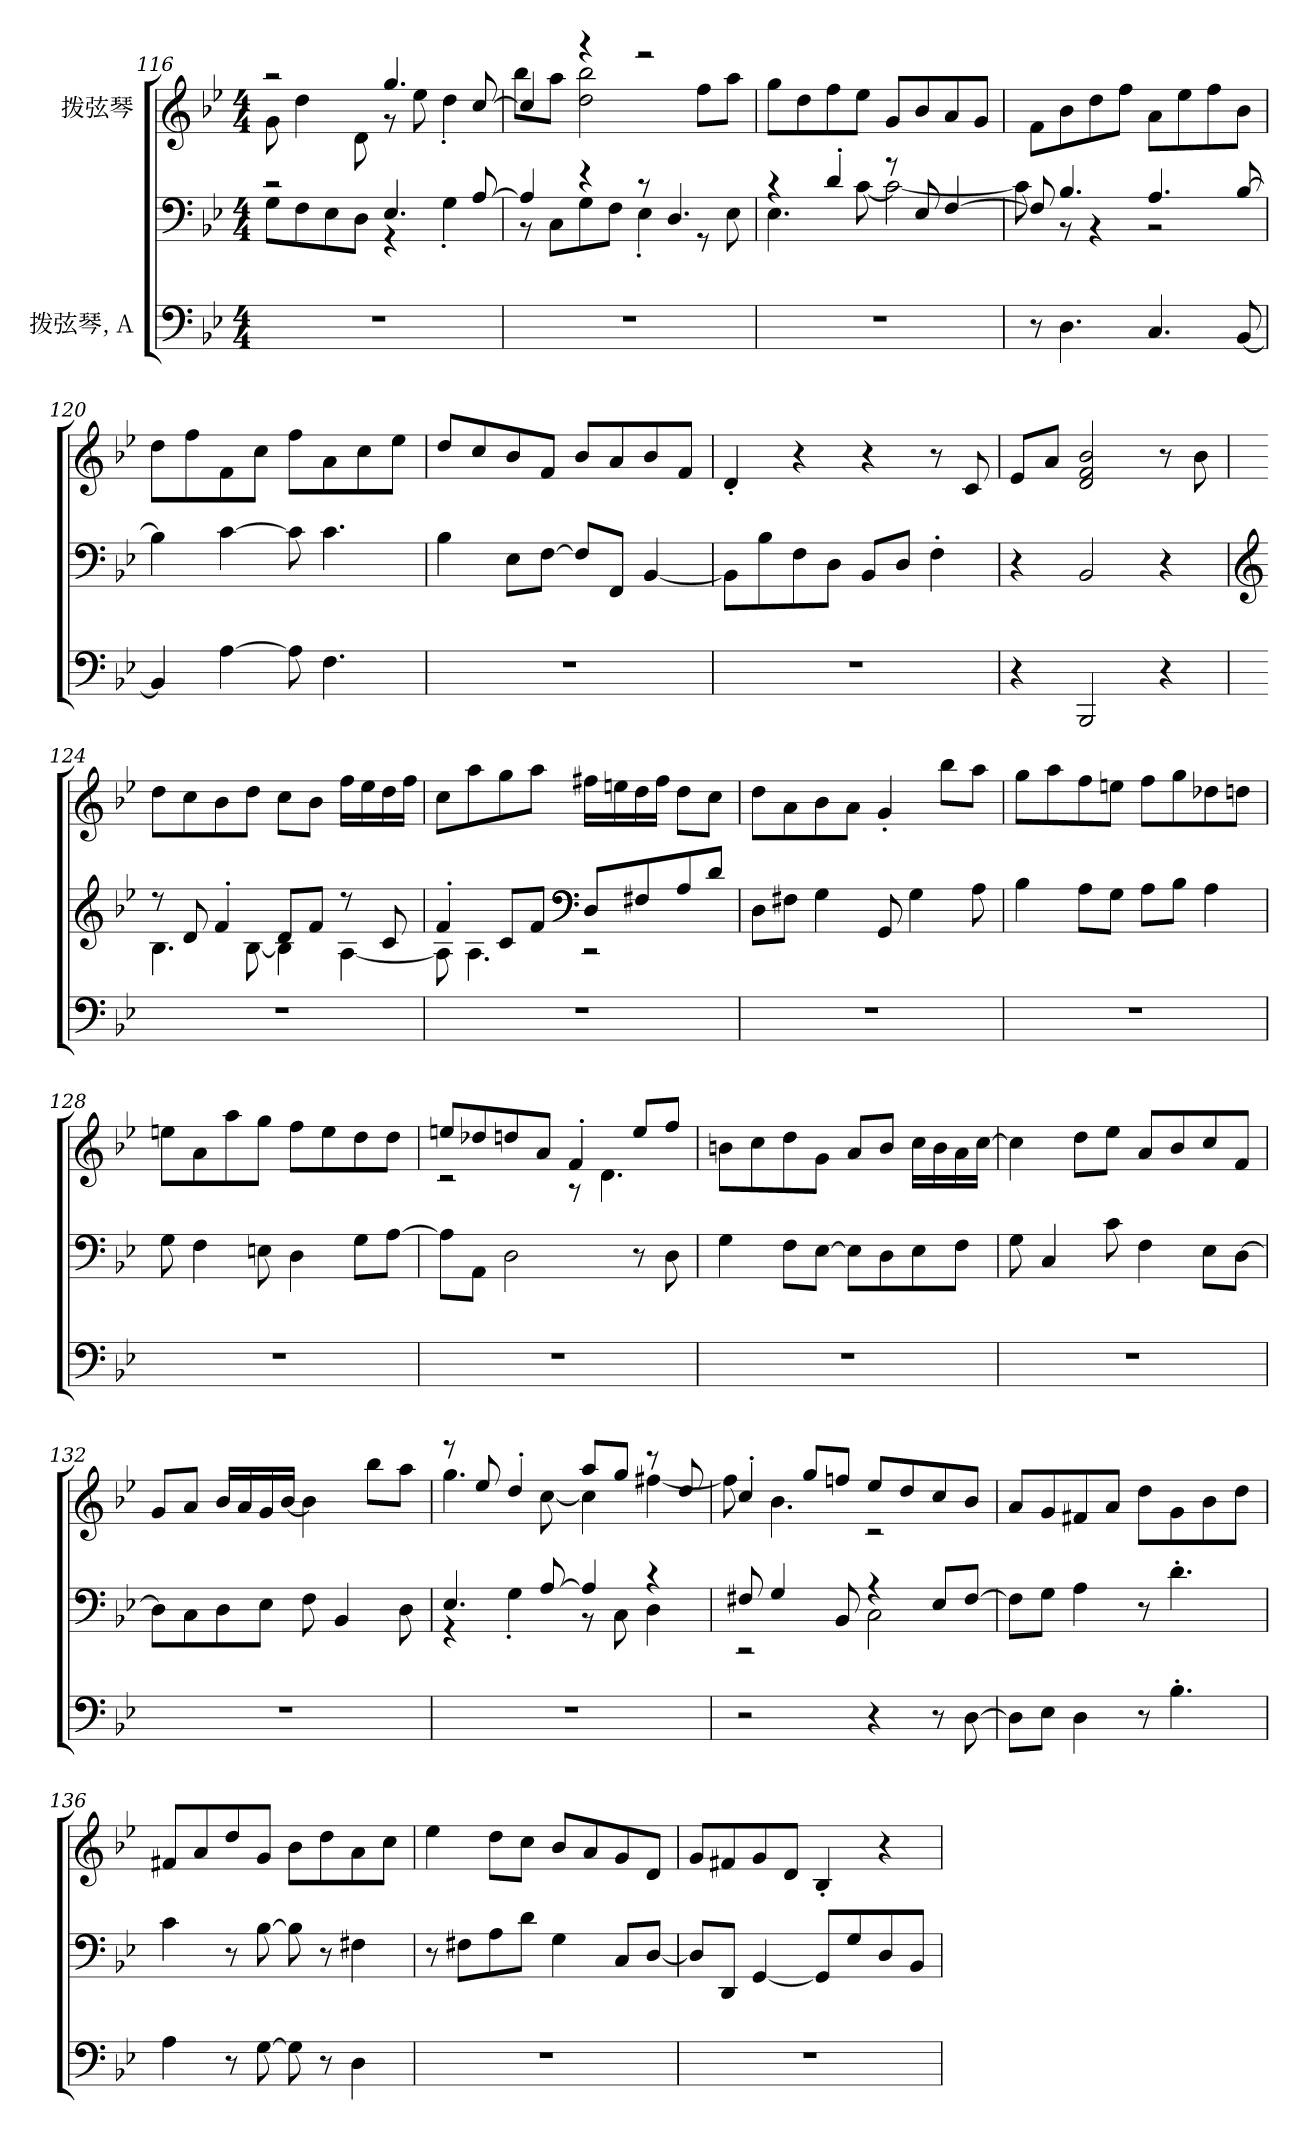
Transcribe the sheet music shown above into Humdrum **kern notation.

**kern	**kern	**kern
*part2	*part2	*part1
*staff3	*staff2	*staff1
*I"拨弦琴, A	*	*I"拨弦琴
!!LO:LB:g=z
*clefF4	*clefF4	*clefG2
*k[b-e-]	*k[b-e-]	*k[b-e-]
*M4/4	*M4/4	*M4/4
=116	=116	=116
*	*^	*^
1r	2r	8G\L	2r	8g\
.	.	8F\	.	4dd\
.	.	8E-\	.	.
.	.	8D\J	.	8d\
.	4.E-/	4r	4.gg/	8r
.	.	.	.	8ee-\
.	.	4G'\	.	4dd'\
.	[8A/	.	[8cc/	.
=117	=117	=117	=117	=117
1r	4A/]	8r	4cc/]	8bb-\L
.	.	8C\L	.	8aa\J
.	4r	8G\	4r	2dd\ 2bb-\
.	.	8F\J	.	.
.	8r	4E-'\	2r	.
.	4.D/	.	.	.
.	.	8r	.	8ff\L
.	.	8E-\	.	8aa\J
*	*	*	*v	*v
=118	=118	=118	=118
1r	4r	4.E-\	8gg\L
.	.	.	8dd\
.	4d'/	.	8ff\
.	.	[8c\	8ee-\J
.	8r	2c\_	8g/L
.	8E-/	.	8b-/
.	[4F/	.	8a/
.	.	.	8g/J
=119	=119	=119	=119
8r	8F/]	8c\]	8f\L
4.D\	4.B-/	8r	8b-\
.	.	4r	8dd\
.	.	.	8ff\J
4.C/	4.A/	2r	8a\L
.	.	.	8ee-\
.	.	.	8ff\
[8BB-/	[8B-/	.	8b-\J
*	*v	*v	*
!!LO:PB:g=z
=120	=120	=120
4BB-/]	4B-\]	8dd\L
.	.	8ff\
[4A\	[4c\	8f\
.	.	8cc\J
8A\]	8c\]	8ff\L
4.F\	4.c\	8a\
.	.	8cc\
.	.	8ee-\J
=121	=121	=121
1r	4B-\	8dd/L
.	.	8cc/
.	8E-\L	8b-/
.	[8F\J	8f/J
.	8F/L]	8b-/L
.	8FF/J	8a/
.	[4BB-/	8b-/
.	.	8f/J
=122	=122	=122
1r	8BB-\L]	4d'/
.	8B-\	.
.	8F\	4r
.	8D\J	.
.	8BB-/L	4r
.	8D/J	.
.	4F'\	8r
.	.	8c/
=123	=123	=123
4r	4r	8e-/L
.	.	8a/J
2BBB-/	2BB-/	2d/ 2f/ 2b-/
4r	4r	8r
.	.	8b-\
!!LO:LB:g=z
=124	=124	=124
*	*clefG2	*
*	*^	*
1r	8r	4.B-\	8dd\L
.	8d/	.	8cc\
.	4f'/	.	8b-\
.	.	[8B-\	8dd\J
.	8d/L	4B-\]	8cc\L
.	8f/J	.	8b-\J
.	8r	[4A\	16ff\LL
.	.	.	16ee-\
.	8c/	.	16dd\
.	.	.	16ff\JJ
=125	=125	=125	=125
1r	4f'/	8A\]	8cc\L
.	.	4.A\	8aa\
.	8c/L	.	8gg\
.	8f/J	.	8aa\J
*	*clefF4	*	*
.	8D/L	2r	16ff#X\LL
.	.	.	16een\
.	8F#X/	.	16dd\
.	.	.	16ff#\JJ
.	8A/	.	8dd\L
.	8d/J	.	8cc\J
*	*v	*v	*
=126	=126	=126
1r	8D\L	8dd\L
.	8F#X\J	8a\
.	4G\	8b-\
.	.	8a\J
.	8GG/	4g'/
.	4G\	.
.	.	8bb-\L
.	8A\	8aa\J
!!LO:LB:g=z
=127	=127	=127
1r	4B-\	8gg\L
.	.	8aa\
.	8A\L	8ff\
.	8G\J	8een\J
.	8A\L	8ff\L
.	8B-\J	8gg\
.	4A\	8dd-X\
.	.	8ddn\J
=128	=128	=128
1r	8G\	8een\L
.	4F\	8a\
.	.	8aa\
.	8En\	8gg\J
.	4D\	8ff\L
.	.	8ee\
.	8G\L	8dd\
.	[8A\J	8dd\J
=129	=129	=129
*	*	*^
1r	8A\L]	8een/L	2r
.	8AA\J	8dd-X/	.
.	2D\	8ddn/	.
.	.	8a/J	.
.	.	4f'/	8r
.	.	.	4.d\
.	8r	8ee/L	.
.	8D\	8ff/J	.
*	*	*v	*v
=130	=130	=130
1r	4G\	8bn\L
.	.	8cc\
.	8F\L	8dd\
.	[8E-\J	8g\J
.	8E-\L]	8a/L
.	8D\	8b/J
.	8E-\	16cc\LL
.	.	16b\
.	8F\J	16a\
.	.	[16cc\JJ
!!LO:LB:g=z
=131	=131	=131
1r	8G\	4cc\]
.	4C/	.
.	.	8dd\L
.	8c\	8ee-\J
.	4F\	8a/L
.	.	8b-/
.	8E-\L	8cc/
.	[8D\J	8f/J
=132	=132	=132
1r	8D\L]	8g/L
.	8C\	8a/J
.	8D\	16b-/LL
.	.	16a/
.	8E-\J	16g/
.	.	[16b-/JJ
.	8F\	4b-\]
.	4BB-/	.
.	.	8bb-\L
.	8D\	8aa\J
=133	=133	=133
*	*^	*^
1r	4.E-/	4r	8r	4.gg\
.	.	.	8ee-/	.
.	.	4G'\	4dd'/	.
.	[8A/	.	.	[8cc\
.	4A/]	8r	8aa/L	4cc\]
.	.	8C\	8gg/J	.
.	4r	4D\	8r	[4ff#X\
.	.	.	8dd/	.
=134	=134	=134	=134	=134
2r	8F#X/	2r	4cc'/	8ff#\]
.	4G/	.	.	4.b-\
.	.	.	8gg/L	.
.	8BB-/	.	8ffn/J	.
4r	4r	2C\	8ee-/L	2r
.	.	.	8dd/	.
8r	8E-/L	.	8cc/	.
[8D\	[8F#/J	.	8b-/J	.
*	*v	*v	*	*
*	*	*v	*v
!!LO:PB:g=z
=135	=135	=135
8D\L]	8F#\L]	8a/L
8E-\J	8G\J	8g/
4D\	4A\	8f#X/
.	.	8a/J
8r	8r	8dd\L
4.B-'\	4.d'\	8g\
.	.	8b-\
.	.	8dd\J
=136	=136	=136
4A\	4c\	8f#X/L
.	.	8a/
8r	8r	8dd/
[8G\	[8B-\	8g/J
8G\]	8B-\]	8b-\L
8r	8r	8dd\
4D\	4F#X\	8a\
.	.	8cc\J
=137	=137	=137
1r	8r	4ee-\
.	8F#X\L	.
.	8A\	8dd\L
.	8d\J	8cc\J
.	4G\	8b-/L
.	.	8a/
.	8C/L	8g/
.	[8D/J	8d/J
=138	=138	=138
1r	8D/L]	8g/L
.	8DD/J	8f#X/
.	[4GG/	8g/
.	.	8d/J
.	8GG/L]	4B-'/
.	8G/	.
.	8D/	4r
.	8BB-/J	.
=	=	=
*-	*-	*-
